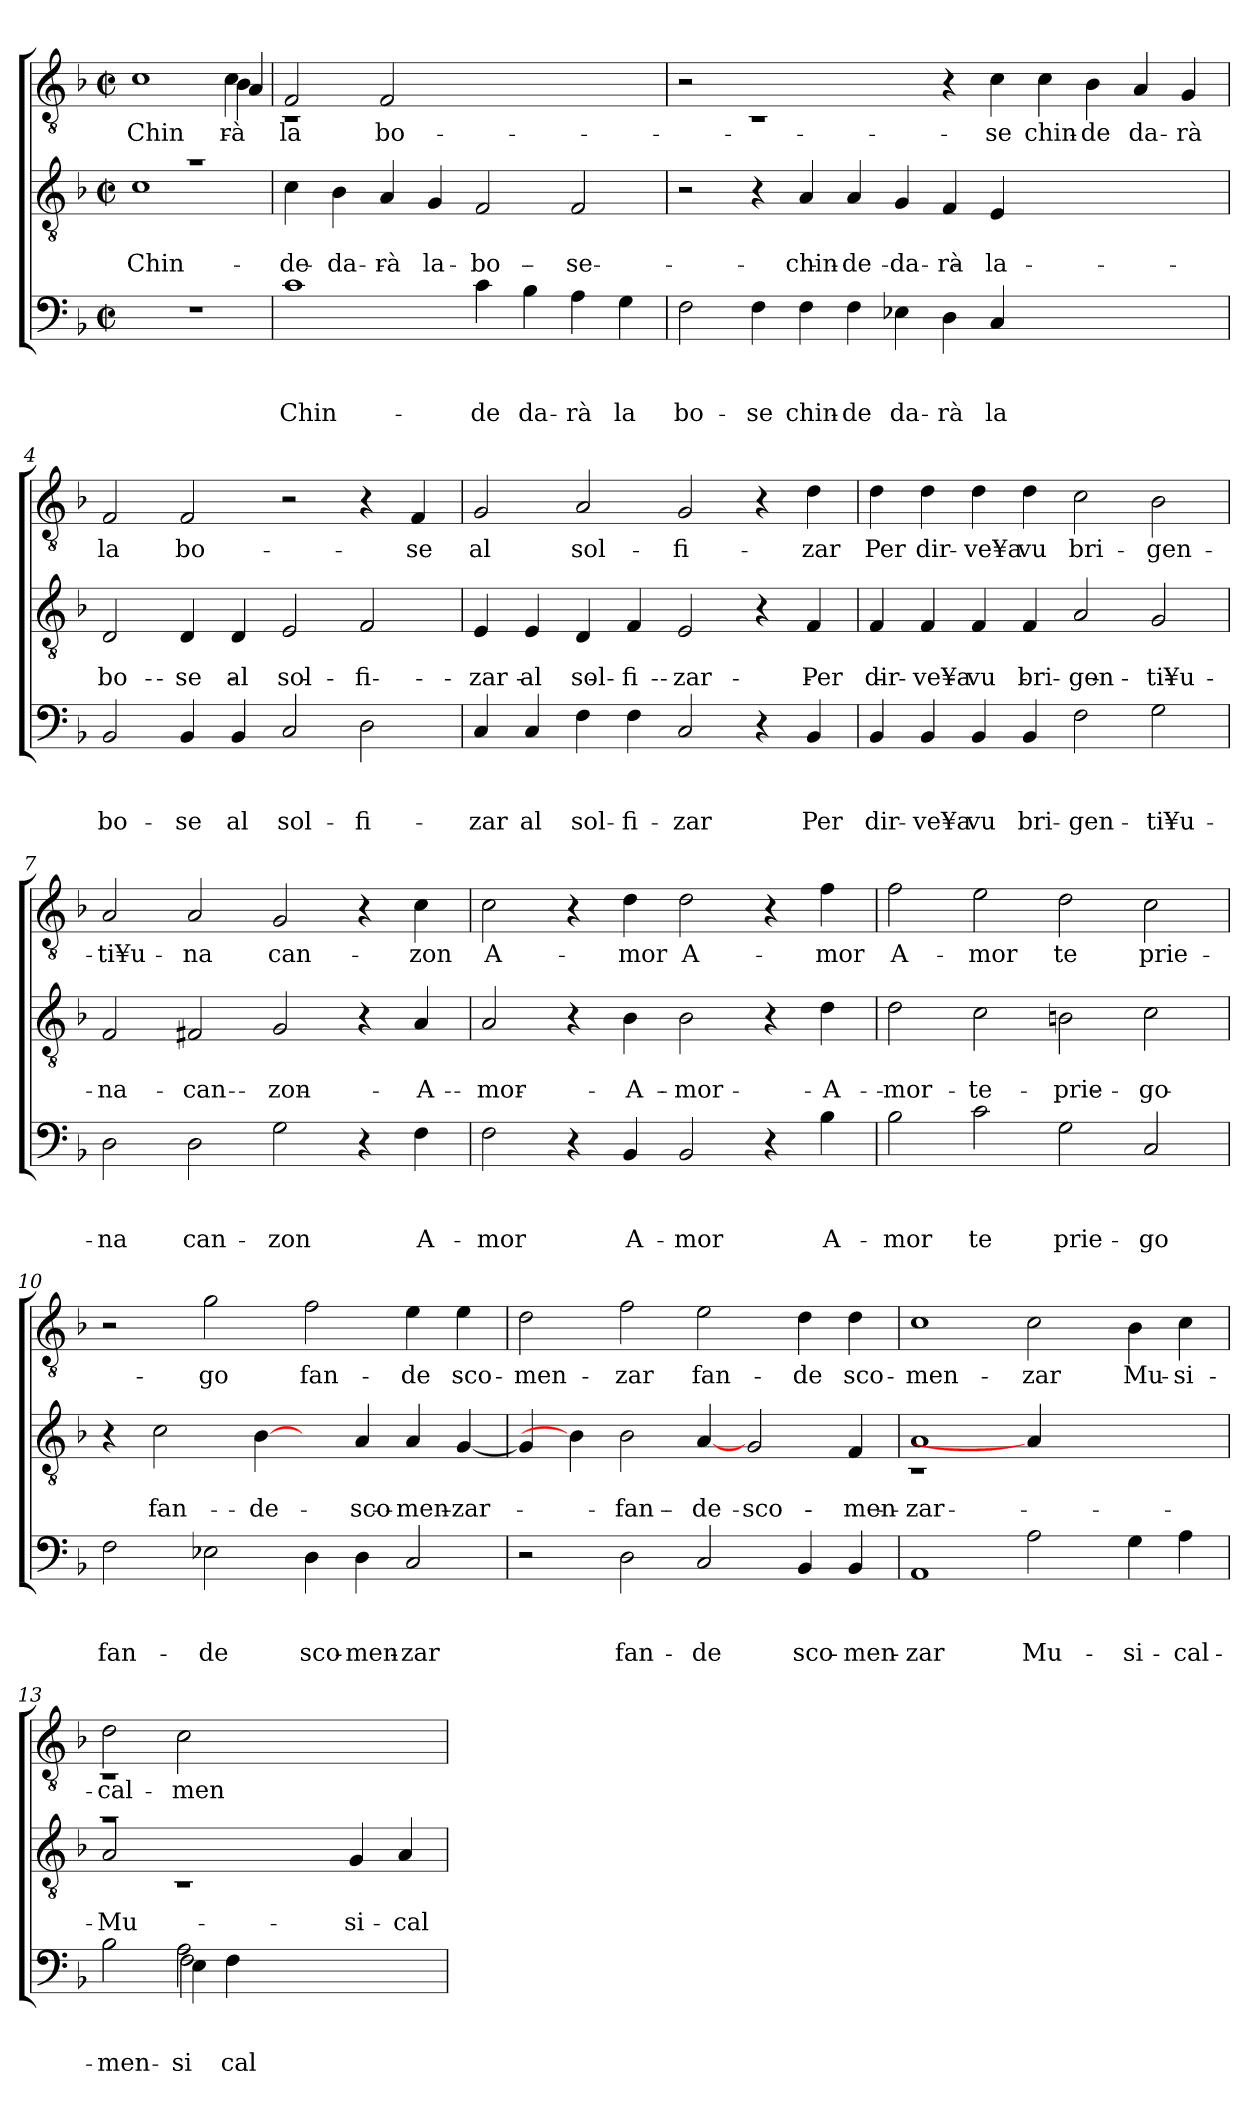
**kern	**text	**text	**text	**kern	**text	**text	**kern	**text
*part3	*part3	*part3	*part3	*part2	*part2	*part2	*part1	*part1
*staff3	*staff3	*staff3	*staff3	*staff2	*staff2	*staff2	*staff1	*staff1
*clefF4	*	*	*	*clefGv2	*	*	*clefGv2	*
*k[b-]	*	*	*	*k[b-]	*	*	*k[b-]	*
*F:	*	*	*	*F:	*	*	*F:	*
*M2/2	*	*	*	*M2/2	*	*	*M2/2	*
*met(c|)	*	*	*	*met(c|)	*	*	*met(c|)	*
=1	=1	=1	=1	=1	=1	=1	=1	=1
*	*	*	*	*^	*	*	*	*
!	!	!	!	!	!	!	!LO:LY:b	!	!LO:LY:b
*	*	*	*	*	*	*	*	*^	*
*	*	*	*	*	*	*	*	*	*^	*
*	*	*	*	*	*	*	*	*	*	*^	*
1r	.	.	.	1ra	1c	.	Chin-	1c	2.ryy	2.ryy	2.ryy	Chin-
!	!	!	!	!	!	!	!	!	!	!	!	!LO:LY:b
!	!	!	!	!	!	!	!	!	!	!	!	!LO:LY:b
!	!	!	!	!	!	!	!	!	!	!	!	!LO:LY:b
.	.	.	.	.	.	.	.	.	4c\	4B-\	4A/	-rà
*	*	*	*	*v	*v	*	*	*	*	*	*	*
=2	=2	=2	=2	=2	=2	=2	=2	=2	=2	=2	=2
!	!	!	!LO:LY:b	!	!	!LO:LY:b	!	!	!	!	!LO:LY:b
*	*	*	*	*	*	*	*	*v	*v	*v	*
1c	.	.	Chin-	4c\	.	-de	2F/	1rC	la
!	!	!	!	!	!	!LO:LY:b	!	!	!
.	.	.	.	4B-\	.	da-	.	.	.
!	!	!	!	!	!	!LO:LY:b	!	!	!LO:LY:b
.	.	.	.	4A/	.	-rà	2F/	.	bo-
!	!	!	!	!	!	!LO:LY:b	!	!	!
.	.	.	.	4G/	.	la	.	.	.
!	!	!	!LO:LY:b	!	!	!LO:LY:b	!	!	!
4c\	.	.	-de	2F/	.	bo-	1ryy	1ryy	.
!	!	!	!LO:LY:b	!	!	!	!	!	!
4B-\	.	.	da-	.	.	.	.	.	.
!	!	!	!LO:LY:b	!	!	!LO:LY:b	!	!	!
4A\	.	.	-rà	2F/	.	-se	.	.	.
!	!	!	!LO:LY:b	!	!	!	!	!	!
4G\	.	.	la	.	.	.	.	.	.
*	*	*	*	*	*	*	*v	*v	*
=3	=3	=3	=3	=3	=3	=3	=3	=3
!	!	!	!LO:LY:b	!	!	!	!	!
2F\	.	.	bo-	2r	.	.	2r	.
!	!	!	!LO:LY:b	!	!	!	!	!
4F\	.	.	-se	4r	.	.	1rC	.
!	!	!	!LO:LY:b	!	!	!LO:LY:b	!	!
4F\	.	.	chin-	4A/	.	chin-	.	.
!	!	!	!LO:LY:b:rj	!	!	!LO:LY:b:rj	!	!
4F\	.	.	-de	4A/	.	-de	.	.
!	!	!	!LO:LY:b	!	!	!LO:LY:b	!	!
4E-X\	.	.	da-	4G/	.	da-	.	.
!	!	!	!LO:LY:b	!	!	!LO:LY:b	!	!
4D\	.	.	-rà	4F/	.	-rà	4r	.
!	!	!	!LO:LY:b	!	!	!LO:LY:b	!	!LO:LY:b
4C/	.	.	la	4E/	.	la	4c\	-se
!	!	!	!	!	!	!	!	!LO:LY:b:rj
1ryy	.	.	.	1ryy	.	.	4c\	chin-
!	!	!	!	!	!	!	!	!LO:LY:b
.	.	.	.	.	.	.	4B-\	-de
!	!	!	!	!	!	!	!	!LO:LY:b
.	.	.	.	.	.	.	4A/	da-
!	!	!	!	!	!	!	!	!LO:LY:b
.	.	.	.	.	.	.	4G/	-rà
!!LO:LB:g=z
=4	=4	=4	=4	=4	=4	=4	=4	=4
!	!	!	!LO:LY:b	!	!	!LO:LY:b	!	!LO:LY:b
2BB-/	.	.	bo-	2D/	.	bo-	2F/	la
!	!	!	!LO:LY:b	!	!	!LO:LY:b	!	!LO:LY:b
4BB-/	.	.	-se	4D/	.	-se	2F/	bo-
!	!	!	!LO:LY:b	!	!	!LO:LY:b	!	!
4BB-/	.	.	al	4D/	.	al	.	.
!	!	!	!LO:LY:b	!	!	!LO:LY:b	!	!
2C/	.	.	sol-	2E/	.	sol-	2r	.
!	!	!	!LO:LY:b	!	!	!LO:LY:b	!	!
2D\	.	.	-fi-	2F/	.	-fi-	4r	.
!	!	!	!	!	!	!	!	!LO:LY:b
.	.	.	.	.	.	.	4F/	-se
=5	=5	=5	=5	=5	=5	=5	=5	=5
!	!	!	!LO:LY:b	!	!	!LO:LY:b	!	!LO:LY:b
4C/	.	.	-zar	4E/	.	-zar	2G/	al
!	!	!	!LO:LY:b	!	!	!LO:LY:b	!	!
4C/	.	.	al	4E/	.	al	.	.
!	!	!	!LO:LY:b	!	!	!LO:LY:b	!	!LO:LY:b
4F\	.	.	sol-	4D/	.	sol-	2A/	sol-
!	!	!	!LO:LY:b	!	!	!LO:LY:b	!	!
4F\	.	.	-fi-	4F/	.	-fi-	.	.
!	!	!	!LO:LY:b	!	!	!LO:LY:b	!	!LO:LY:b
2C/	.	.	-zar	2E/	.	-zar	2G/	-fi-
4r	.	.	.	4r	.	.	4r	.
!	!	!	!LO:LY:b	!	!	!LO:LY:b	!	!LO:LY:b
4BB-/	.	.	Per	4F/	.	Per	4d\	-zar
=6	=6	=6	=6	=6	=6	=6	=6	=6
!	!	!	!LO:LY:b	!	!	!LO:LY:b	!	!LO:LY:b
4BB-/	.	.	dir-	4F/	.	dir-	4d\	Per
!	!	!	!LO:LY:b:rj	!	!	!LO:LY:b:rj	!	!LO:LY:b:rj
4BB-/	.	.	-ve¥a	4F/	.	-ve¥a	4d\	dir-
!	!	!	!LO:LY:b	!	!	!LO:LY:b	!	!LO:LY:b
4BB-/	.	.	vu	4F/	.	vu	4d\	-ve¥a
!	!	!	!LO:LY:b	!	!	!LO:LY:b	!	!LO:LY:b
4BB-/	.	.	bri-	4F/	.	bri-	4d\	vu
!	!	!	!LO:LY:b	!	!	!LO:LY:b	!	!LO:LY:b
2F\	.	.	-gen-	2A/	.	-gen-	2c\	bri-
!	!	!	!LO:LY:b	!	!	!LO:LY:b	!	!LO:LY:b
2G\	.	.	-ti¥u-	2G/	.	-ti¥u-	2B-\	-gen-
!!LO:LB:g=z
=7	=7	=7	=7	=7	=7	=7	=7	=7
!	!	!	!LO:LY:b	!	!	!LO:LY:b	!	!LO:LY:b
2D\	.	.	-na	2F/	.	-na	2A/	-ti¥u-
!	!	!	!LO:LY:b	!	!	!LO:LY:b	!	!LO:LY:b
2D\	.	.	can-	2F#X/	.	can-	2A/	-na
!	!	!	!LO:LY:b	!	!	!LO:LY:b	!	!LO:LY:b
2G\	.	.	-zon	2G/	.	-zon	2G/	can-
4r	.	.	.	4r	.	.	4r	.
!	!	!	!LO:LY:b	!	!	!LO:LY:b	!	!LO:LY:b
4F\	.	.	A-	4A/	.	A-	4c\	-zon
=8	=8	=8	=8	=8	=8	=8	=8	=8
!	!	!	!LO:LY:b	!	!	!LO:LY:b	!	!LO:LY:b
2F\	.	.	-mor	2A/	.	-mor	2c\	A-
4r	.	.	.	4r	.	.	4r	.
!	!	!	!LO:LY:b	!	!	!LO:LY:b	!	!LO:LY:b
4BB-/	.	.	A-	4B-\	.	A-	4d\	-mor
!	!	!	!LO:LY:b	!	!	!LO:LY:b	!	!LO:LY:b
2BB-/	.	.	-mor	2B-\	.	-mor	2d\	A-
4r	.	.	.	4r	.	.	4r	.
!	!	!	!LO:LY:b	!	!	!LO:LY:b	!	!LO:LY:b
4B-\	.	.	A-	4d\	.	A-	4f\	-mor
=9	=9	=9	=9	=9	=9	=9	=9	=9
!	!	!	!LO:LY:b	!	!	!LO:LY:b	!	!LO:LY:b
2B-\	.	.	-mor	2d\	.	-mor	2f\	A-
!	!	!	!LO:LY:b	!	!	!LO:LY:b	!	!LO:LY:b
2c\	.	.	te	2c\	.	te	2e\	-mor
!	!	!	!LO:LY:b	!	!	!LO:LY:b	!	!LO:LY:b
2G\	.	.	prie-	2Bn\	.	prie-	2d\	te
!	!	!	!LO:LY:b	!	!	!LO:LY:b	!	!LO:LY:b
2C/	.	.	-go	2c\	.	-go	2c\	prie-
!!LO:PB:g=z
=10	=10	=10	=10	=10	=10	=10	=10	=10
!	!	!	!LO:LY:b	!	!	!	!	!
2F\	.	.	fan-	4r	.	.	2r	.
!	!	!	!	!	!	!LO:LY:b	!	!
.	.	.	.	2c\	.	fan-	.	.
!	!	!	!LO:LY:b	!	!	!	!	!LO:LY:b
2E-X\	.	.	-de	.	.	.	2g\	-go
!	!	!	!	!	!	!LO:LY:b	!	!
.	.	.	.	[4B-\	.	-de	.	.
!	!	!	!LO:LY:b	!	!	!	!	!LO:LY:b
4D\	.	.	sco-	4ryy	.	.	2f\	fan-
!	!	!	!LO:LY:b	!	!	!LO:LY:b	!	!
4D\	.	.	-men-	4A/	.	sco-	.	.
!	!	!	!LO:LY:b	!	!	!LO:LY:b	!	!LO:LY:b
2C/	.	.	-zar	4A/	.	-men-	4e\	-de
!	!	!	!	!	!	!LO:LY:b	!	!LO:LY:b
.	.	.	.	[<4G/	.	-zar	4e\	sco-
=11	=11	=11	=11	=11	=11	=11	=11	=11
!	!	!	!	!	!	!	!	!LO:LY:b
2r	.	.	.	4G/]	.	.	2d\	-men-
.	.	.	.	4B-\]	.	.	.	.
!	!	!	!LO:LY:b	!	!	!LO:LY:b	!	!LO:LY:b
2D\	.	.	fan-	2B-\	.	fan-	2f\	-zar
!	!	!	!LO:LY:b	!	!	!LO:LY:b	!	!LO:LY:b
2C/	.	.	-de	[4A/	.	-de	2e\	fan-
!	!	!	!	!	!	!LO:LY:b	!	!
.	.	.	.	2G/	.	sco-	.	.
!	!	!	!LO:LY:b	!	!	!	!	!LO:LY:b
4BB-/	.	.	sco-	.	.	.	4d\	-de
!	!	!	!LO:LY:b	!	!	!LO:LY:b	!	!LO:LY:b
4BB-/	.	.	-men-	4F/	.	-men-	4d\	sco-
=12	=12	=12	=12	=12	=12	=12	=12	=12
!	!	!	!LO:LY:b	!	!	!LO:LY:b	!	!LO:LY:b
*	*	*	*	*^	*	*	*	*
1AA	.	.	-zar	1A	1rC	.	-zar	1c	-men-
!	!	!	!LO:LY:b	!	!	!	!	!	!LO:LY:b
2A\	.	.	Mu-	4A/]	2.ryy	.	.	2c\	-zar
.	.	.	.	2.ryy	.	.	.	.	.
!	!	!	!LO:LY:b	!	!	!	!	!	!LO:LY:b
4G\	.	.	-si-	.	.	.	.	4B-\	Mu-
!	!	!	!LO:LY:b	!	!	!	!	!	!LO:LY:b
4A\	.	.	-cal-	.	4ryy	.	.	4c\	-si-
!!LO:LB:g=z
=13	=13	=13	=13	=13	=13	=13	=13	=13	=13
!	!	!	!LO:LY:b	!	!	!	!LO:LY:b	!	!LO:LY:b
*^	*	*	*	*	*	*	*	*^	*
*	*^	*	*	*	*	*	*	*	*	*	*
2B-\	2ryy	2ryy	.	.	-men-	1ra	2A/	.	Mu-	2d\	1rC	-cal-
!	!	!	!	!	!LO:LY:b	!	!	!	!	!	!	!
!	!	!	!	!	!LO:LY:b	!	!	!	!	!	!	!
!	!	!	!	!	!LO:LY:b	!	!	!	!	!	!	!LO:LY:b
2A\	2F\	4E\	.	.	-si-	.	1rC	.	.	2c\	.	-men-
!	!	!	!	!	!LO:LY:b	!	!	!	!	!	!	!
.	.	4F\	.	.	-cal-	.	.	.	.	.	.	.
1ryy	1ryy	1ryy	.	.	.	1ryy	.	.	.	1ryy	1ryy	.
!	!	!	!	!	!	!	!	!	!LO:LY:b	!	!	!
.	.	.	.	.	.	.	4G/	.	-si-	.	.	.
!	!	!	!	!	!	!	!	!	!LO:LY:b	!	!	!
.	.	.	.	.	.	.	4A/	.	-cal-	.	.	.
*v	*v	*v	*	*	*	*	*	*	*	*v	*v	*
*	*	*	*	*v	*v	*	*	*	*
=	=	=	=	=	=	=	=	=
*-	*-	*-	*-	*-	*-	*-	*-	*-
